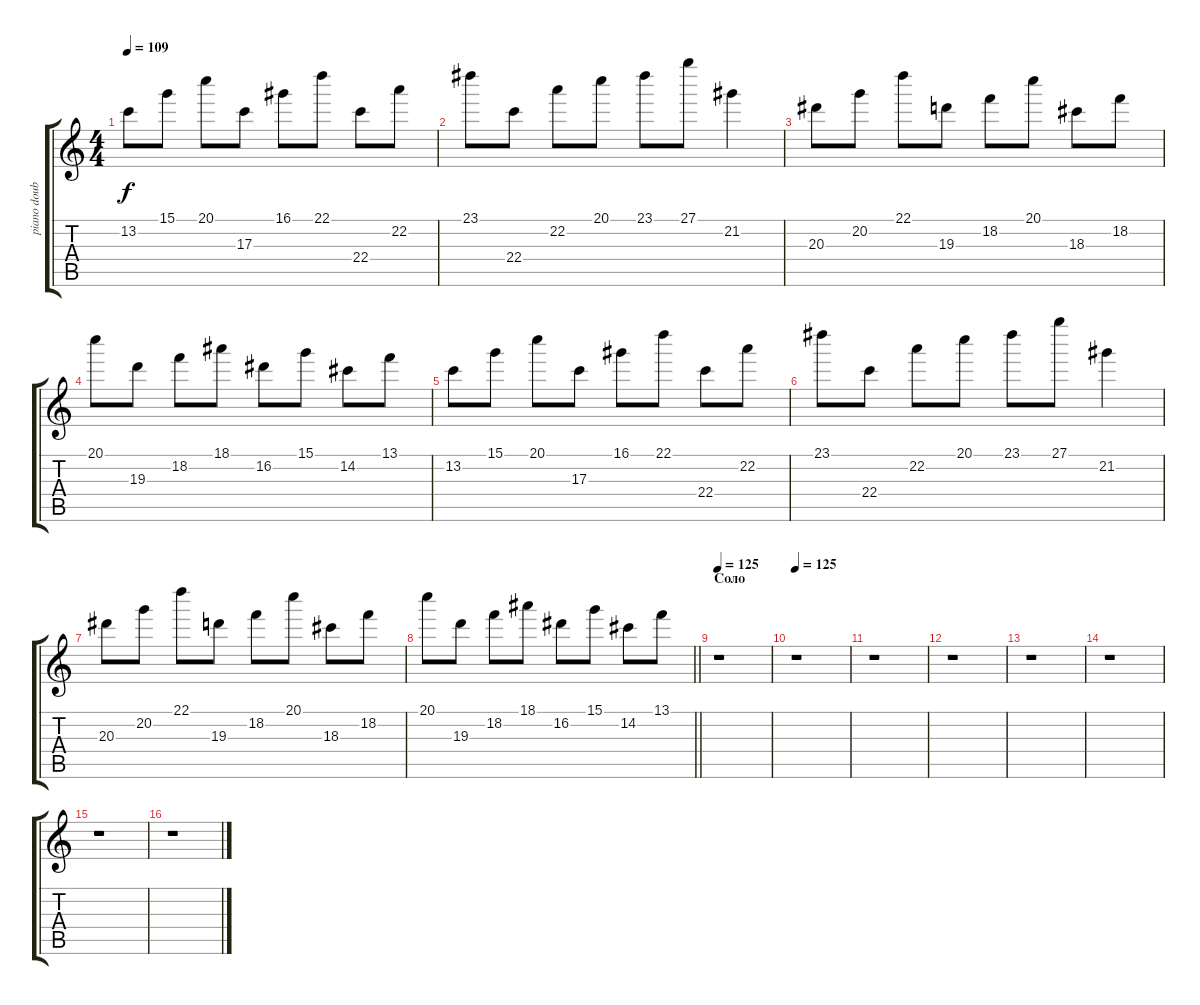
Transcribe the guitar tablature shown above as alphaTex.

\track ("piano double" "piano doub") {instrument acousticguitarsteel}
\staff {score tabs}
\tuning (E4 B3 G3 D3 A2 E2) {hide}
\ts (4 4)
\tempo 109
\clef g2
\ks c
13.2.8{dy f} 15.1.8 20.1.8 17.3.8 16.1.8 22.1.8 22.4.8 22.2.8 |
23.1.8 22.4.8 22.2.8 20.1.8 23.1.8 27.1.8 21.2.4 |
20.3.8 20.2.8 22.1.8 19.3.8 18.2.8 20.1.8 18.3.8 18.2.8 |
20.1.8 19.3.8 18.2.8 18.1.8 16.2.8 15.1.8 14.2.8 13.1.8 |
13.2.8 15.1.8 20.1.8 17.3.8 16.1.8 22.1.8 22.4.8 22.2.8 |
23.1.8 22.4.8 22.2.8 20.1.8 23.1.8 27.1.8 21.2.4 |
20.3.8 20.2.8 22.1.8 19.3.8 18.2.8 20.1.8 18.3.8 18.2.8 |
\barLineRight lightlight
20.1.8 19.3.8 18.2.8 18.1.8 16.2.8 15.1.8 14.2.8 13.1.8 |
\section ("" "Соло")
\tempo 125
r.1 |
\tempo 125
r.1 |
r.1 |
r.1 |
r.1 |
r.1 |
r.1 |
r.1
